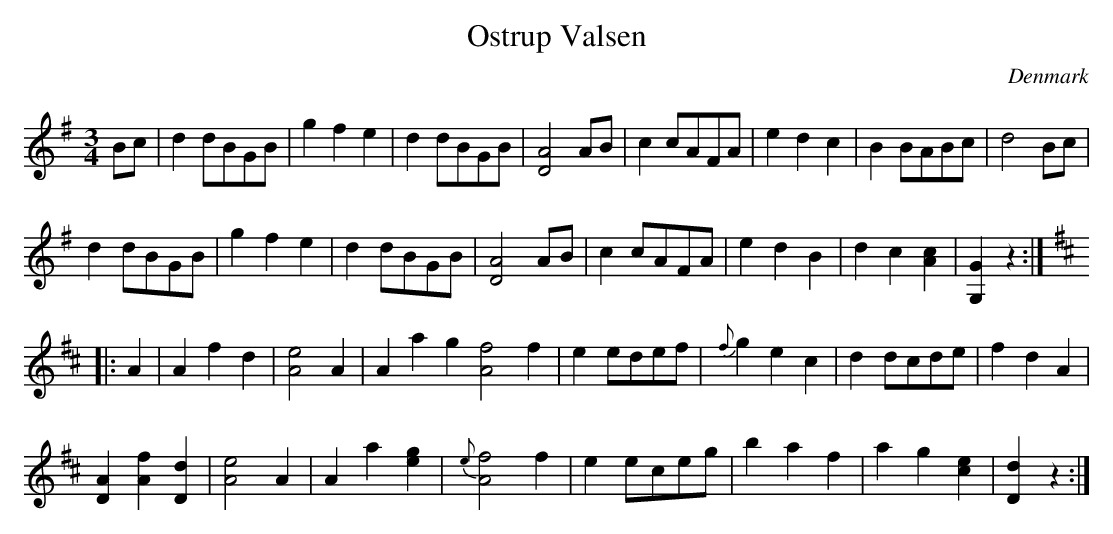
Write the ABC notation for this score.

X:1
T:Ostrup Valsen
M:3/4
O:Denmark
K:G major
Bc |\
d2 dBGB | g2 f2e2 | d2 dBGB | [D4A4] AB |\
c2 cAFA | e2 d2c2 | B2 BABc | d4 Bc |
d2 dBGB | g2 f2e2 | d2dBGB | [D4A4] AB |\
c2 cAFA | e2 d2B2 | d2c2[A2c2] | [G,2G2] z2 :|
K:D
|: A2 |\
A2 f2d2 | [A4e4] A2 | A2 a2g2 [A4f4] f2 | \
e2 edef | {f}g2 e2c2 | d2dcde | f2 d2A2 |
[D2A2][A2f2][D2d2] | [A4e4]A2 | \
A2a2[e2g2] | {e}[f4A4] f2 |\
e2eceg | b2a2f2 | a2g2[c2e2] | [D2d2]z2:|
